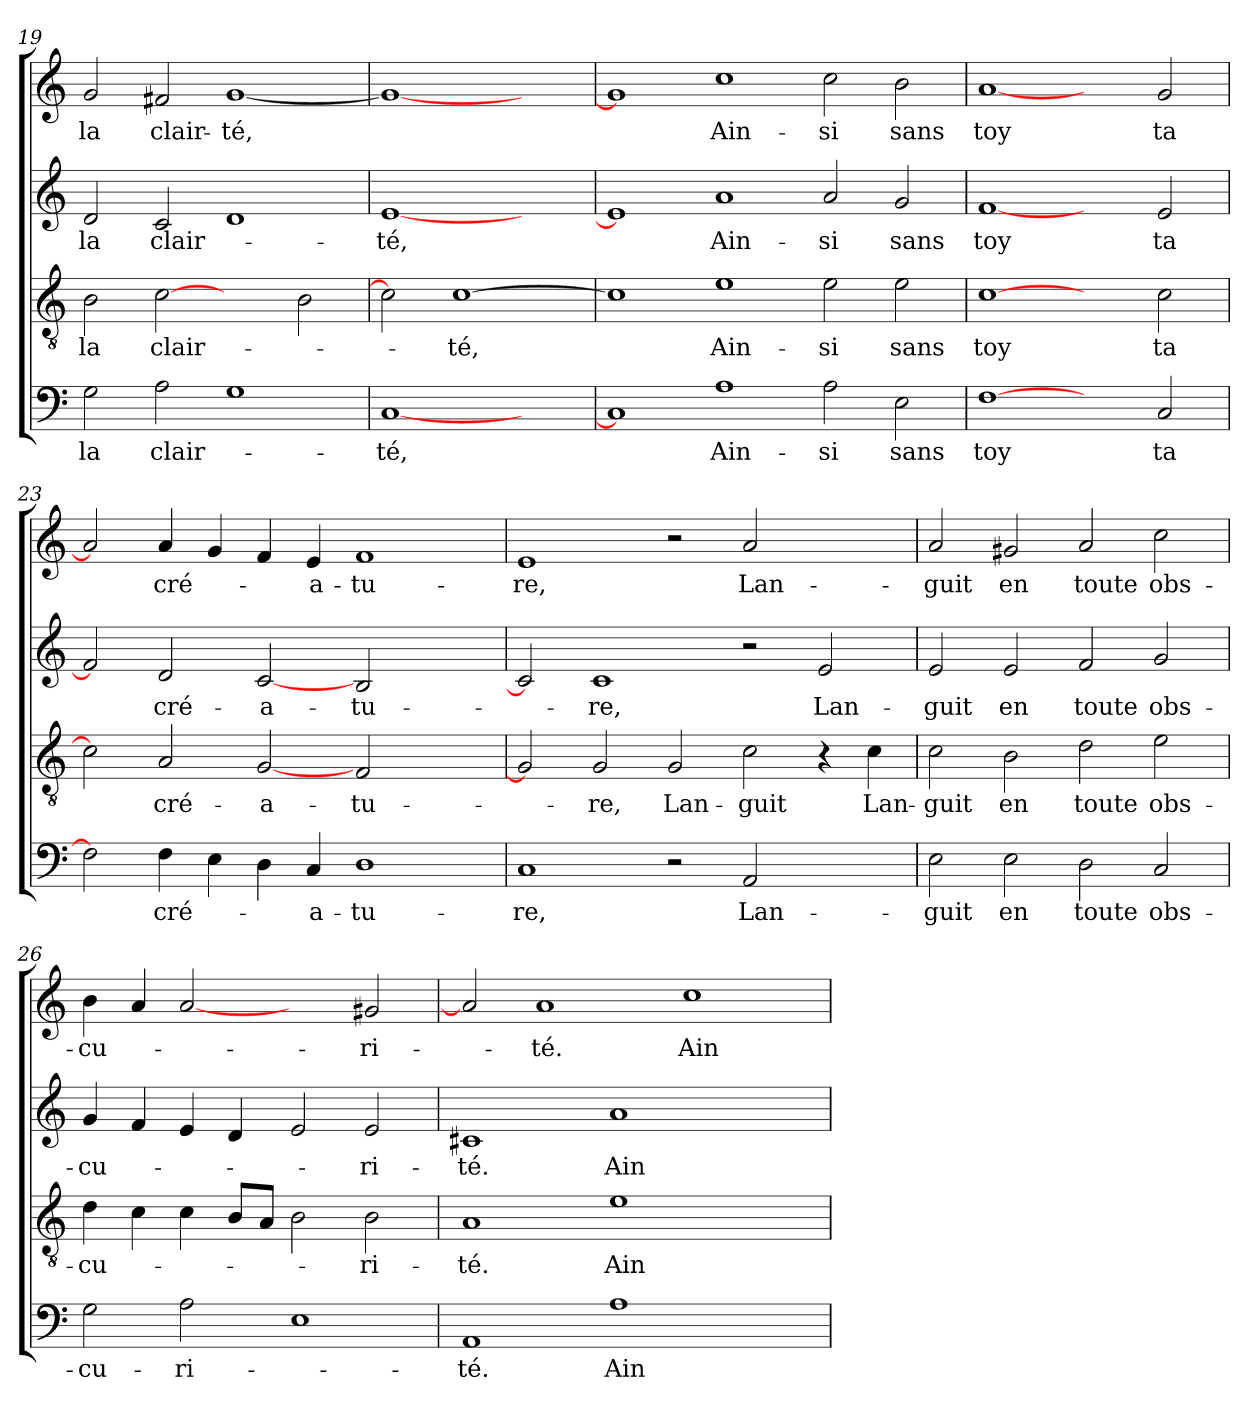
**kern	**text	**kern	**text	**kern	**text	**kern	**text
*part4	*part4	*part3	*part3	*part2	*part2	*part1	*part1
*staff4	*staff4	*staff3	*staff3	*staff2	*staff2	*staff1	*staff1
!!LO:LB:g=z
*clefF4	*	*clefGv2	*	*clefG2	*	*clefG2	*
*k[]	*	*k[]	*	*k[]	*	*k[]	*
=19	=19	=19	=19	=19	=19	=19	=19
2G	la	2B	la	2d	la	2g	la
2A	clair-	[2c	clair-	2c	clair-	2f#X	clair-
1G	.	2ryy	.	1d	.	[1g	-té,
.	.	2B	.	.	.	.	.
=20	=20	=20	=20	=20	=20	=20	=20
[1C	-té,	2c]	.	[1e	-té,	1g_	.
.	.	[1c	-té,	.	.	.	.
2ryy	.	.	.	2ryy	.	2ryy	.
=21	=21	=21	=21	=21	=21	=21	=21
1C]	.	1c]	.	1e]	.	1g]	.
1A	Ain-	1e	Ain-	1a	Ain-	1cc	Ain-
2A	-si	2e	-si	2a	-si	2cc	-si
2E	sans	2e	sans	2g	sans	2b	sans
=22	=22	=22	=22	=22	=22	=22	=22
[1F	toy	[1c	toy	[1f	toy	[1a	toy
2ryy	.	2ryy	.	2ryy	.	2ryy	.
2C	ta	2c	ta	2e	ta	2g	ta
!!LO:PB:g=z
=23	=23	=23	=23	=23	=23	=23	=23
2F]	.	2c]	.	2f]	.	2a]	.
4F	cré-	2A	cré-	2d	cré-	4a	cré-
4E	.	.	.	.	.	4g	.
4D	.	[2G	-a-	[2c	-a-	4f	.
4C	-a-	.	.	.	.	4e	-a-
1D	-tu-	2F	-tu-	2B	-tu-	1f	-tu-
.	.	2ryy	.	2ryy	.	.	.
=24	=24	=24	=24	=24	=24	=24	=24
1C	-re,	2G]	.	2c]	.	1e	-re,
.	.	2G	-re,	1c	-re,	.	.
2r	.	2G	Lan-	.	.	2r	.
2AA	Lan-	2c	-guit	2r	.	2a	Lan-
2ryy	.	4r	.	2e	Lan-	2ryy	.
.	.	4c	Lan-	.	.	.	.
=25	=25	=25	=25	=25	=25	=25	=25
2E	-guit	2c	-guit	2e	-guit	2a	-guit
2E	en	2B	en	2e	en	2g#X	en
2D	toute	2d	toute	2f	toute	2a	toute
2C	obs-	2e	obs-	2g	obs-	2cc	obs-
=26	=26	=26	=26	=26	=26	=26	=26
2G	-cu-	4d	-cu-	4g	-cu-	4b	-cu-
.	.	4c	.	4f	.	4a	.
2A	-ri-	4c	.	4e	.	[2a	.
.	.	8BL	.	4d	.	.	.
.	.	8AJ	.	.	.	.	.
1E	.	2B	.	2e	.	2ryy	.
.	.	2B	-ri-	2e	-ri-	2g#X	-ri-
!!LO:LB:g=z
=27	=27	=27	=27	=27	=27	=27	=27
1AA	-té.	1A	-té.	1c#X	-té.	2a]	.
.	.	.	.	.	.	1a	-té.
1A	Ain-	1e	Ain-	1a	Ain-	.	.
.	.	.	.	.	.	1cc	Ain-
2ryy	.	2ryy	.	2ryy	.	.	.
=	=	=	=	=	=	=	=
*-	*-	*-	*-	*-	*-	*-	*-
